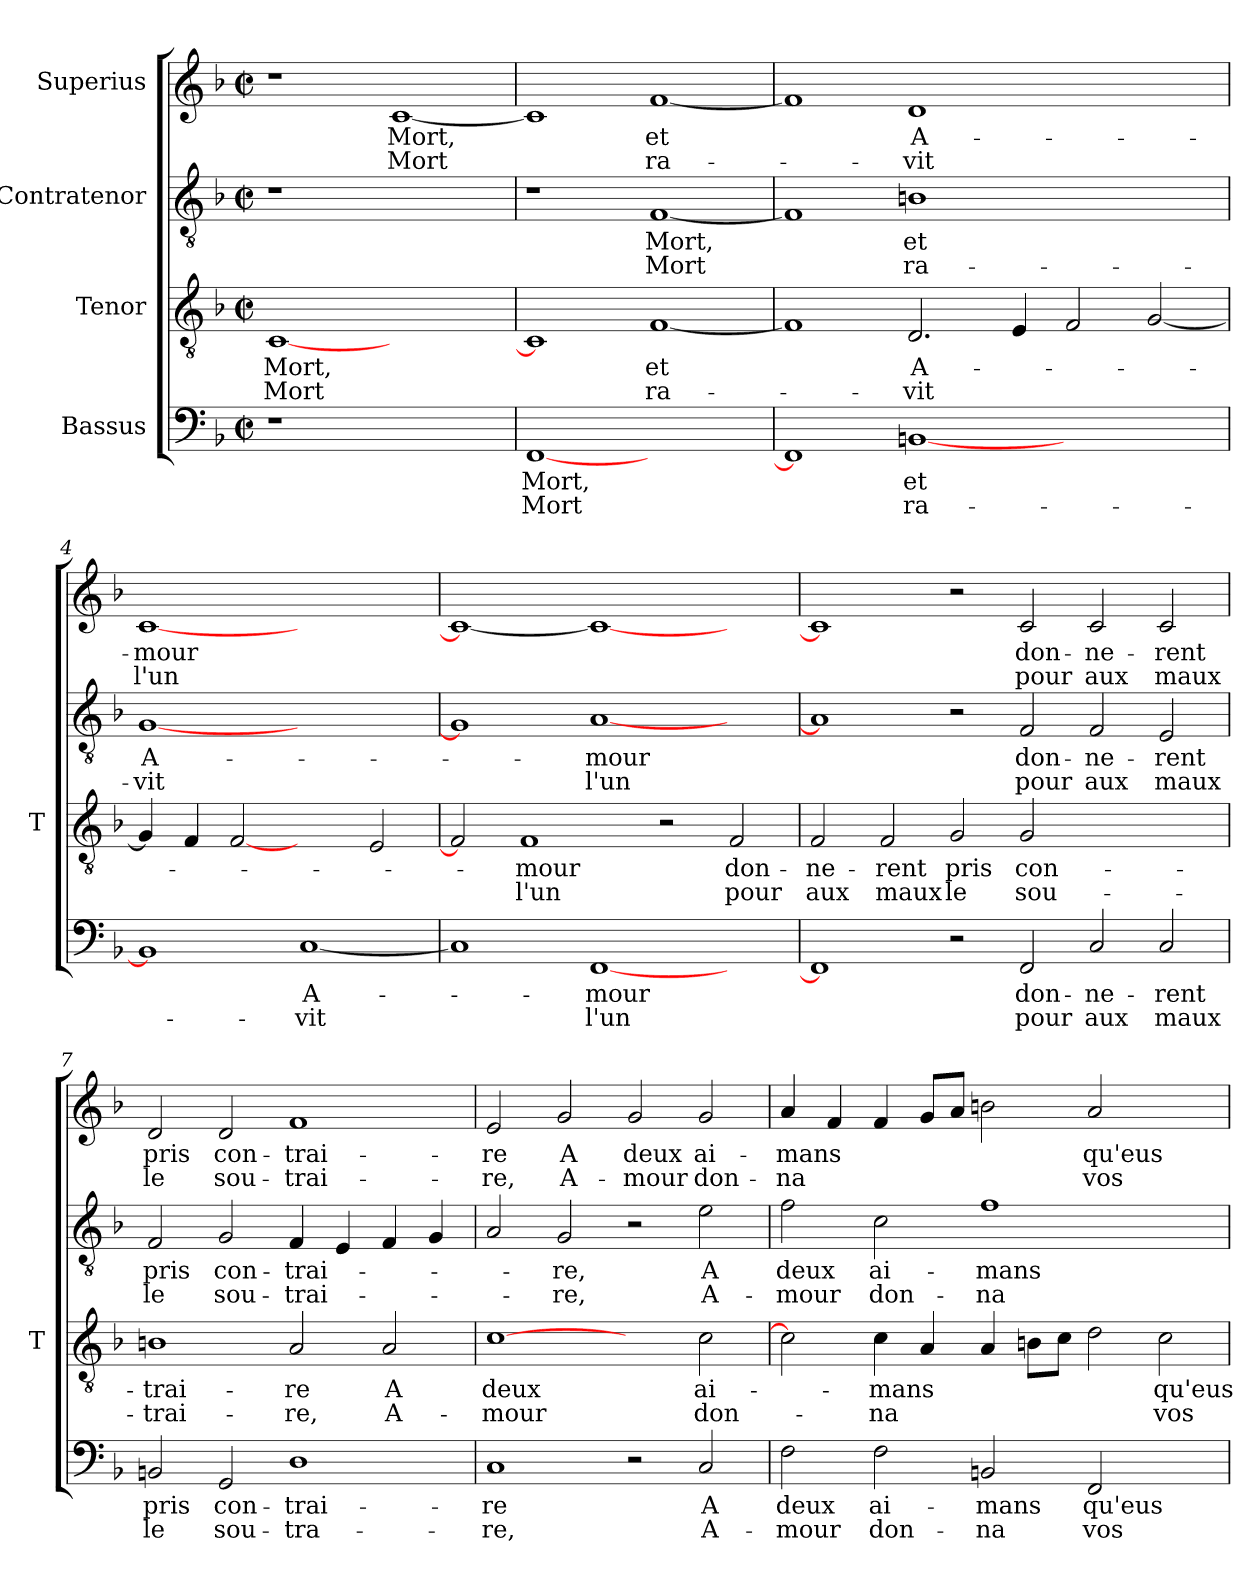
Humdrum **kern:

**kern	**text	**text	**kern	**text	**text	**kern	**text	**text	**kern	**text	**text
*part4	*part4	*part4	*part3	*part3	*part3	*part2	*part2	*part2	*part1	*part1	*part1
*staff4	*staff4	*staff4	*staff3	*staff3	*staff3	*staff2	*staff2	*staff2	*staff1	*staff1	*staff1
*I"Bassus	*	*	*I"Tenor	*	*	*I"Contratenor	*	*	*I"Superius	*	*
*	*	*	*I'T	*	*	*	*	*	*	*	*
*clefF4	*	*	*clefGv2	*	*	*clefGv2	*	*	*clefG2	*	*
*k[b-]	*	*	*k[b-]	*	*	*k[b-]	*	*	*k[b-]	*	*
*F:	*	*	*F:	*	*	*F:	*	*	*F:	*	*
*M2/2	*	*	*M2/2	*	*	*M2/2	*	*	*M2/2	*	*
*met(c|)	*	*	*met(c|)	*	*	*met(c|)	*	*	*met(c|)	*	*
=1	=1	=1	=1	=1	=1	=1	=1	=1	=1	=1	=1
1r	.	.	[1C	-Mort,	-Mort	1r	.	.	1r	.	.
1ryy	.	.	1ryy	.	.	1ryy	.	.	[1c	-Mort,	-Mort
=2	=2	=2	=2	=2	=2	=2	=2	=2	=2	=2	=2
[1FF	-Mort,	-Mort	1C]	.	.	1r	.	.	1c]	.	.
1ryy	.	.	[1F	-et	ra-	[1F	-Mort,	-Mort	[1f	-et	ra-
=3	=3	=3	=3	=3	=3	=3	=3	=3	=3	=3	=3
1FF]	.	.	1F]	.	.	1F]	.	.	1f]	.	.
[1BBn	-et	ra-	2.D	A-	-vit	1Bn	-et	ra-	1d	A-	-vit
.	.	.	4E	.	.	.	.	.	.	.	.
1ryy	.	.	2F	.	.	1ryy	.	.	1ryy	.	.
.	.	.	[2G	.	.	.	.	.	.	.	.
=4	=4	=4	=4	=4	=4	=4	=4	=4	=4	=4	=4
1BB]	.	.	4G]	.	.	[1G	A-	-vit	[1c	-mour	-l'un
.	.	.	4F	.	.	.	.	.	.	.	.
.	.	.	[2F	.	.	.	.	.	.	.	.
[1C	A-	-vit	2ryy	.	.	1ryy	.	.	1ryy	.	.
.	.	.	2E	.	.	.	.	.	.	.	.
=5	=5	=5	=5	=5	=5	=5	=5	=5	=5	=5	=5
1C]	.	.	2F]	.	.	1G]	.	.	1c_	.	.
.	.	.	1F	-mour	-l'un	.	.	.	.	.	.
[1FF	-mour	-l'un	.	.	.	[1A	-mour	-l'un	1c_	.	.
.	.	.	2r	.	.	.	.	.	.	.	.
2ryy	.	.	2F	don-	-pour	2ryy	.	.	2ryy	.	.
=6	=6	=6	=6	=6	=6	=6	=6	=6	=6	=6	=6
1FF]	.	.	2F	ne-	-aux	1A]	.	.	1c]	.	.
.	.	.	2F	-rent	-maux	.	.	.	.	.	.
2r	.	.	2G	-pris	-le	2r	.	.	2r	.	.
2FF	don-	-pour	2G	con-	sou-	2F	don-	-pour	2c	don-	-pour
2C	ne-	-aux	1ryy	.	.	2F	ne-	-aux	2c	ne-	-aux
2C	-rent	-maux	.	.	.	2E	-rent	-maux	2c	-rent	-maux
=7	=7	=7	=7	=7	=7	=7	=7	=7	=7	=7	=7
2BBn	-pris	-le	1Bn	trai-	trai-	2F	-pris	-le	2d	-pris	-le
2GG	con-	sou-	.	.	.	2G	con-	sou-	2d	con-	sou-
1D	trai-	tra-	2A	-re	-re,	4F	trai-	trai-	1f	trai-	trai-
.	.	.	.	.	.	4E	.	.	.	.	.
.	.	.	2A	-A	A-	4F	.	.	.	.	.
.	.	.	.	.	.	4G	.	.	.	.	.
!!LO:PB:g=z
=8	=8	=8	=8	=8	=8	=8	=8	=8	=8	=8	=8
1C	-re	-re,	[1c	-deux	-mour	2A	.	.	2e	-re	-re,
.	.	.	.	.	.	2G	-re,	-re,	2g	-A	A-
2r	.	.	2ryy	.	.	2r	.	.	2g	-deux	-mour
2C	-A	A-	2c	ai-	don-	2e	-A	A-	2g	ai-	don-
=9	=9	=9	=9	=9	=9	=9	=9	=9	=9	=9	=9
2F	-deux	-mour	2c]	.	.	2f	-deux	-mour	4a	-mans	-na
.	.	.	.	.	.	.	.	.	4f	.	.
2F	ai-	don-	4c	-mans	-na	2c	ai-	don-	4f	.	.
.	.	.	4A	.	.	.	.	.	8gL	.	.
.	.	.	.	.	.	.	.	.	8aJ	.	.
2BBn	-mans	-na	4A	.	.	1f	-mans	-na	2bn	.	.
.	.	.	8BnL	.	.	.	.	.	.	.	.
.	.	.	8cJ	.	.	.	.	.	.	.	.
2FF	qu'eus-	vos-	2d	.	.	.	.	.	2a	qu'eus-	vos-
2ryy	.	.	2c	qu'eus-	vos-	2ryy	.	.	2ryy	.	.
=	=	=	=	=	=	=	=	=	=	=	=
*-	*-	*-	*-	*-	*-	*-	*-	*-	*-	*-	*-
